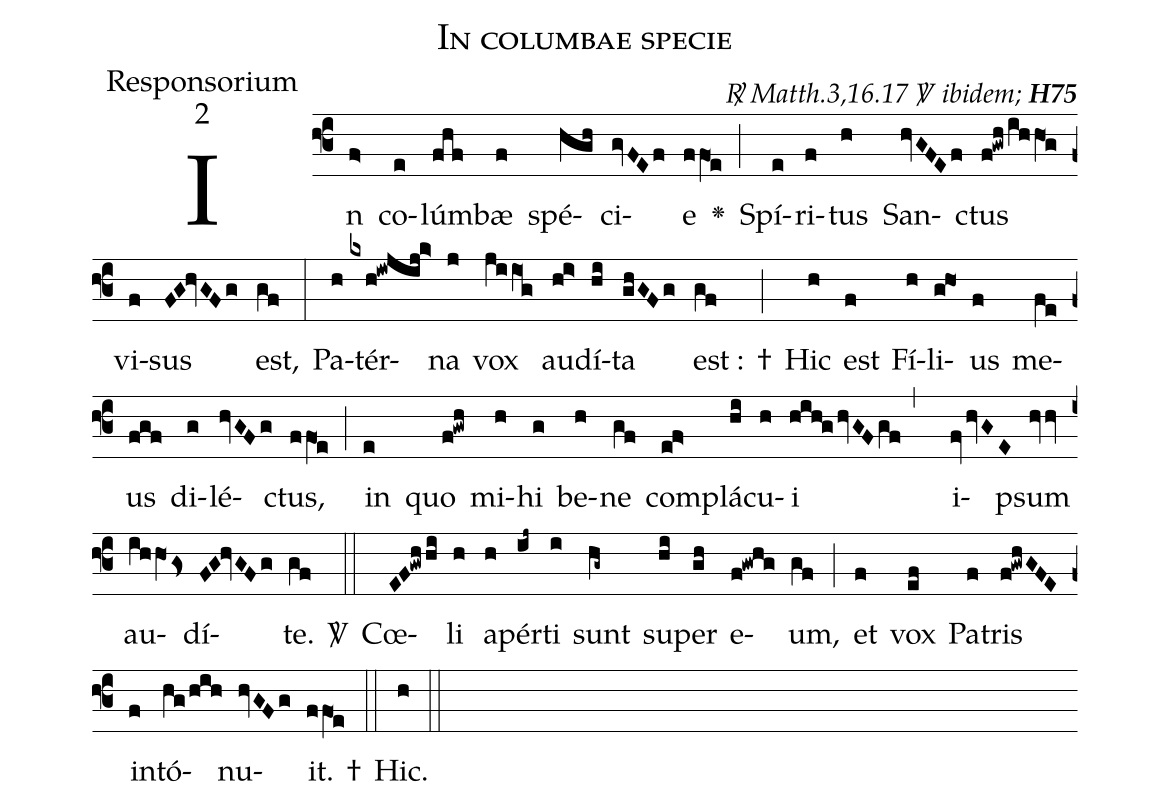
name:In columbae specie;
office-part:Responsorium;
mode:2;
commentary:{\itshape\mdseries \Rbar\  Matth.3,16.17 \Vbar\  ibidem;\/} {\bfseries H75};
%%
(f3)In(f>) co(e)lúm(fhf)bæ(f) spé(hgh)ci(gvFEf)e(ffO1e) <v>\greheightstar</v>(;)
Spí(e)ri(f)tus(h) San(hvGFEf)ctus(f!gwh/ihhO1g) vi(f)sus(FG!hvGFg) est,(gf) (:) Pa(h)tér(kxh!iwjij!k>)na(j) vox(ji/iO1g) au(hi>)dí(hi)ta(ghGFg) est :(gf) †(;) Hic(h) est(f) Fí(h)li(g!ho1)us(f) me(fe)us(fgf) di(g)lé(hvGFg)ctus,(ffO1e) (;) in(e) quo(f!gwh) mi(h)hi(g) be(h)ne(gf) com(ef>)plá(hi)cu(h)i(hih!g/hvGFgf,) i(fvhvGE)psum(hvhv) au(ihhO1gs<)dí(FG!hvGFg)te.(gf)
<sp>V/</sp>(::) Cœ(EF!gwh/hi)li(h) a(h)pér(ij~)ti(i) sunt(hg~) su(hi)per(gh) e(f!gwhg)um,(gf) (;) et(f) vox(ef) Pa(f)tris(f!gwhGFE) in(f)tó(hg/hih)nu(hvGFg)it.(ffO1e) †(::) Hic.(h) (::)
